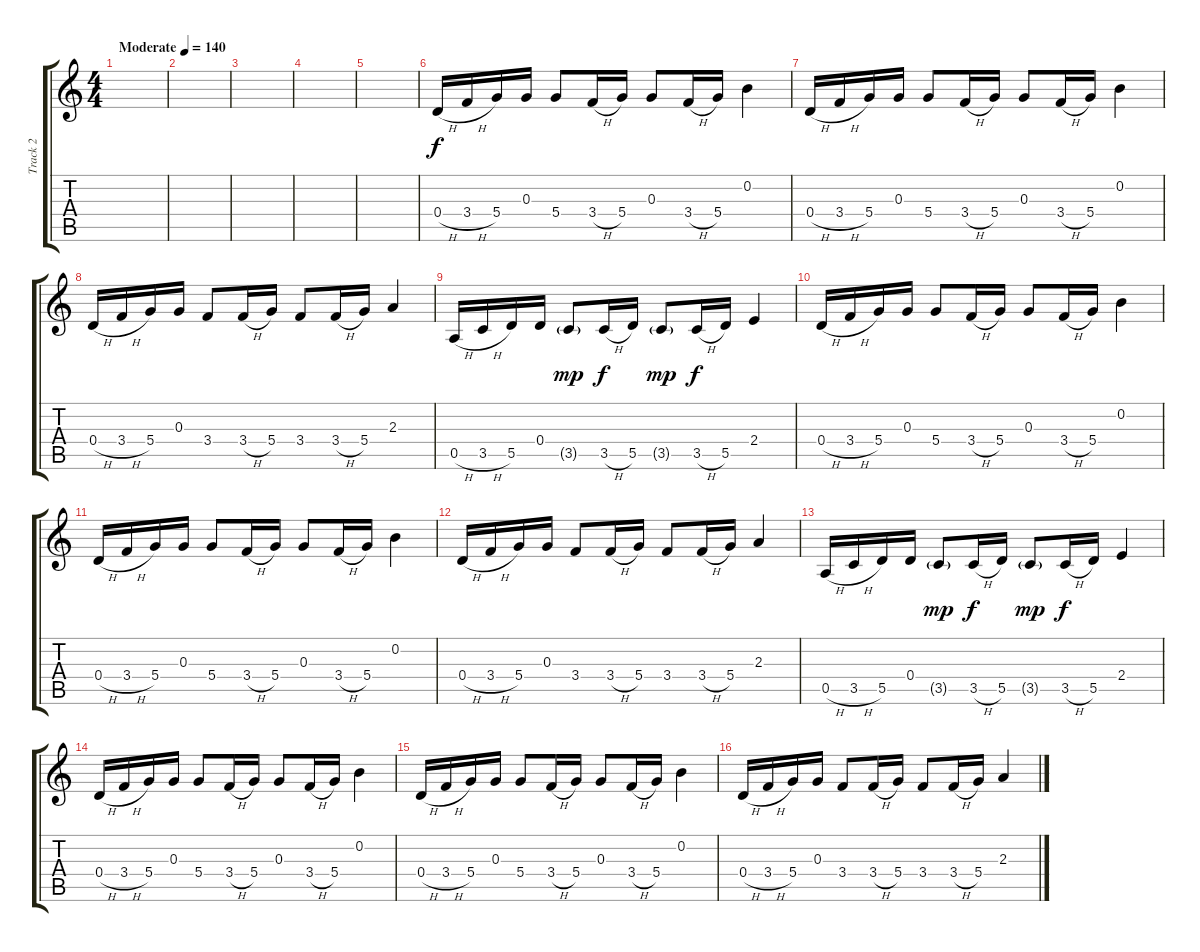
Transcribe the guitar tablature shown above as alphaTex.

\track ("Track 2" "Track 2") {instrument acousticguitarsteel}
\staff {score tabs}
\tuning (E4 B3 G3 D3 A2 D2) {hide}
\ts (4 4)
\tempo (140 "Moderate")
\clef g2
\ks c
|
|
|
|
|
0.4{h}.16 3.4{h}.16 5.4.16 0.3.16 5.4.8 3.4{h}.16 5.4.16 0.3.8 3.4{h}.16 5.4.16 0.2.4 |
0.4{h}.16 3.4{h}.16 5.4.16 0.3.16 5.4.8 3.4{h}.16 5.4.16 0.3.8 3.4{h}.16 5.4.16 0.2.4 |
0.4{h}.16 3.4{h}.16 5.4.16 0.3.16 3.4.8 3.4{h}.16 5.4.16 3.4.8 3.4{h}.16 5.4.16 2.3.4 |
0.5{h}.16 3.5{h}.16 5.5.16 0.4.16 3.5{g}.8{dy mp} 3.5{h}.16{dy f} 5.5.16 3.5{g}.8{dy mp} 3.5{h}.16{dy f} 5.5.16 2.4.4 |
0.4{h}.16 3.4{h}.16 5.4.16 0.3.16 5.4.8 3.4{h}.16 5.4.16 0.3.8 3.4{h}.16 5.4.16 0.2.4 |
0.4{h}.16 3.4{h}.16 5.4.16 0.3.16 5.4.8 3.4{h}.16 5.4.16 0.3.8 3.4{h}.16 5.4.16 0.2.4 |
0.4{h}.16 3.4{h}.16 5.4.16 0.3.16 3.4.8 3.4{h}.16 5.4.16 3.4.8 3.4{h}.16 5.4.16 2.3.4 |
0.5{h}.16 3.5{h}.16 5.5.16 0.4.16 3.5{g}.8{dy mp} 3.5{h}.16{dy f} 5.5.16 3.5{g}.8{dy mp} 3.5{h}.16{dy f} 5.5.16 2.4.4 |
0.4{h}.16 3.4{h}.16 5.4.16 0.3.16 5.4.8 3.4{h}.16 5.4.16 0.3.8 3.4{h}.16 5.4.16 0.2.4 |
0.4{h}.16 3.4{h}.16 5.4.16 0.3.16 5.4.8 3.4{h}.16 5.4.16 0.3.8 3.4{h}.16 5.4.16 0.2.4 |
0.4{h}.16 3.4{h}.16 5.4.16 0.3.16 3.4.8 3.4{h}.16 5.4.16 3.4.8 3.4{h}.16 5.4.16 2.3.4
